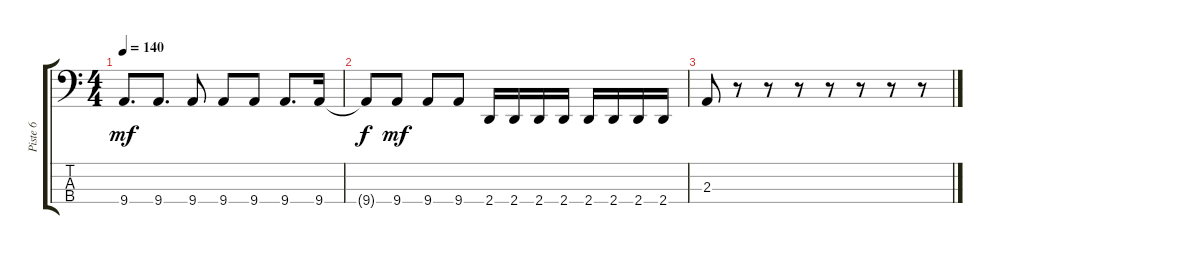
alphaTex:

\track ("Piste 6" "Piste 6") {instrument electricbassfinger}
\staff {score tabs}
\tuning (F2 C2 G1 C1) {hide}
\ts (4 4)
\tempo 140
\clef f4
\ks c
9.4.8{d dy mf} 9.4.8{d} 9.4.8 9.4.8 9.4.8 9.4.8{d} 9.4.16 |
9.4{t}.8{dy f} 9.4.8{dy mf} 9.4.8 9.4.8 2.4.16 2.4.16 2.4.16 2.4.16 2.4.16 2.4.16 2.4.16 2.4.16 |
2.3.8 r.8 r.8 r.8 r.8 r.8 r.8 r.8
